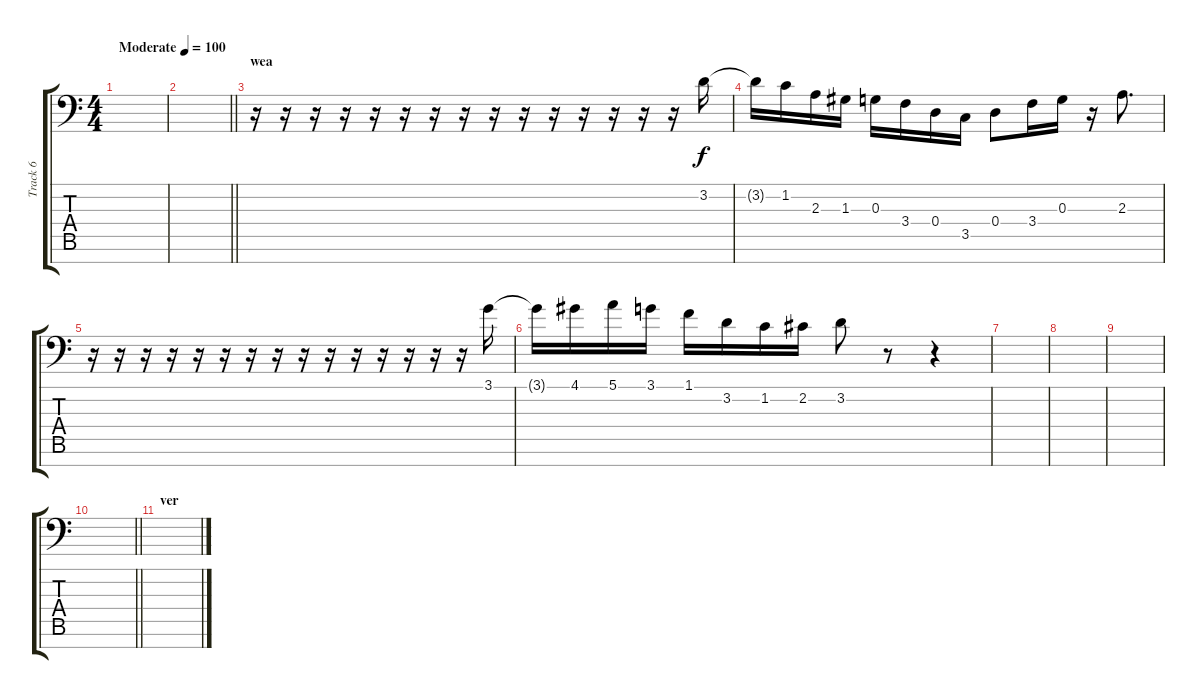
\track ("Track 6" "Track 6") {mute instrument tenorsax}
\staff {score tabs}
\tuning (E4 B3 G3 D3 A2 E2 C-1) {hide}
\ts (4 4)
\tempo (100 "Moderate")
\clef f4
\ks c
|
\barLineRight lightlight
|
\section ("" "wea")
r.16 r.16 r.16 r.16 r.16 r.16 r.16 r.16 r.16 r.16 r.16 r.16 r.16 r.16 r.16 3.2.16 |
3.2{t}.16 1.2.16 2.3.16 1.3.16 0.3.16 3.4.16 0.4.16 3.5.16 0.4.8 3.4.16 0.3.16 r.16 2.3.8{d} |
r.16 r.16 r.16 r.16 r.16 r.16 r.16 r.16 r.16 r.16 r.16 r.16 r.16 r.16 r.16 3.1.16 |
3.1{t}.16 4.1.16 5.1.16 3.1.16 1.1.16 3.2.16 1.2.16 2.2.16 3.2.8 r.8 r.4 |
|
|
|
\barLineRight lightlight
|
\section ("" "ver")
